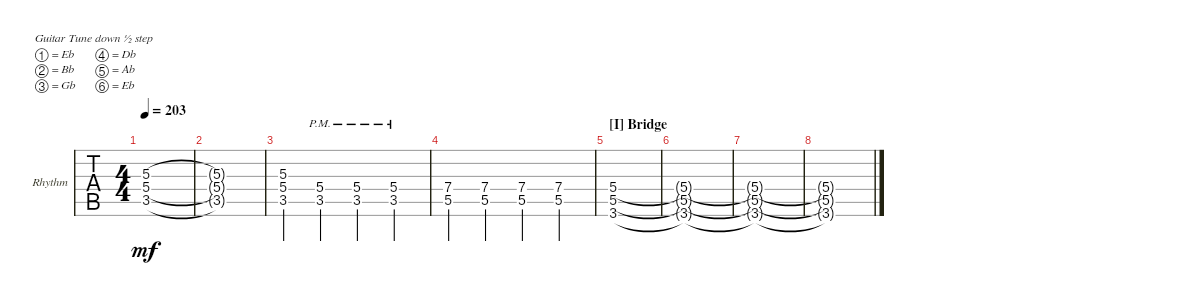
\defaultSystemsLayout 4
\bracketExtendMode groupsimilarinstruments
\firstSystemTrackNameOrientation horizontal
\otherSystemsTrackNameOrientation horizontal
\track ("Tim McIlrath - Guitar One" "Rhythm") {instrument distortionguitar}
\staff {tabs}
\tuning (Eb4 Bb3 Gb3 Db3 Ab2 Eb2)
\ts (4 4)
\tempo 203
\clef g2
\ks c
(3.5{t} 5.3{t} 5.4{t}).1{dy mf} |
(3.5{t} 5.4{t} 5.3{t}).1 |
(3.5 5.4 5.3).4 (5.4{pm} 3.5{pm}).4 (5.4{pm} 3.5{pm}).4 (5.4{pm} 3.5{pm}).4 |
(5.5 7.4).4 (7.4 5.5).4 (7.4 5.5).4 (7.4 5.5).4 |
\section ("I" "Bridge")
(5.5 5.4 3.6).1 |
(5.4{t} 5.5{t} 3.6{t}).1 |
(5.4{t} 5.5{t} 3.6{t}).1 |
(3.6{t} 5.5{t} 5.4{t}).1
